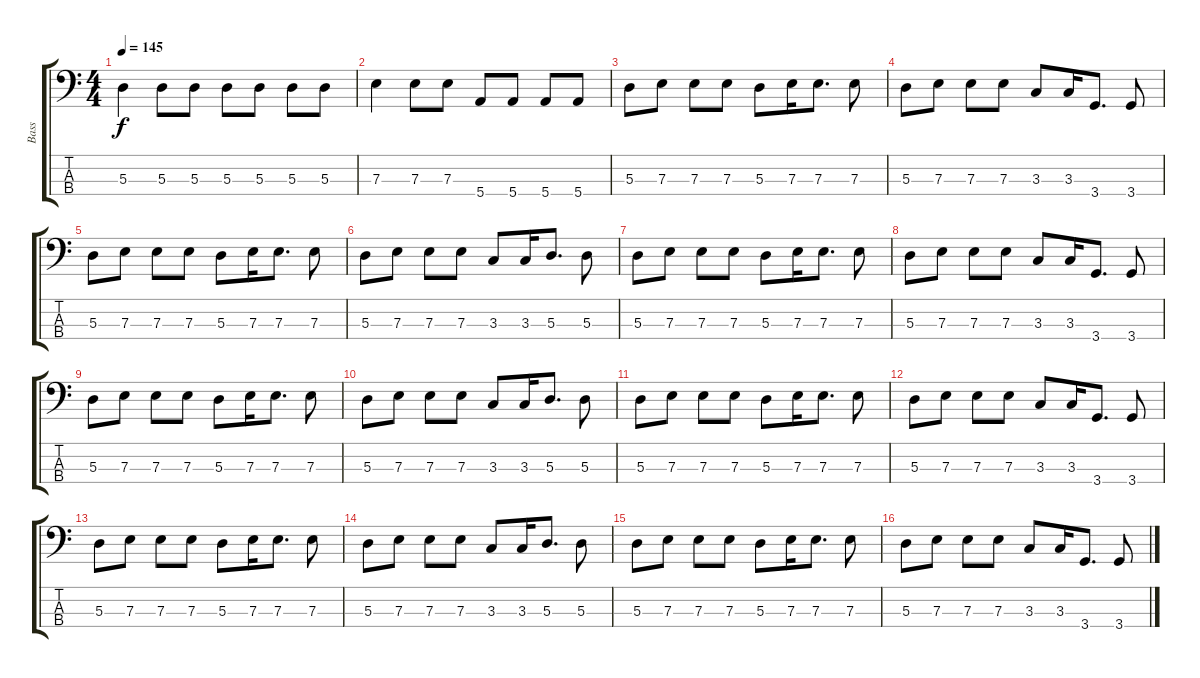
\track ("Bass" "Bass") {instrument electricbasspick}
\staff {score tabs}
\tuning (G2 D2 A1 E1) {hide}
\ts (4 4)
\tempo 145
\clef f4
\ks c
5.3.4{dy f} 5.3.8 5.3.8 5.3.8 5.3.8 5.3.8 5.3.8 |
7.3.4 7.3.8 7.3.8 5.4.8 5.4.8 5.4.8 5.4.8 |
5.3.8 7.3.8 7.3.8 7.3.8 5.3.8 7.3.16 7.3.8{d} 7.3.8 |
5.3.8 7.3.8 7.3.8 7.3.8 3.3.8 3.3.16 3.4.8{d} 3.4.8 |
5.3.8 7.3.8 7.3.8 7.3.8 5.3.8 7.3.16 7.3.8{d} 7.3.8 |
5.3.8 7.3.8 7.3.8 7.3.8 3.3.8 3.3.16 5.3.8{d} 5.3.8 |
5.3.8 7.3.8 7.3.8 7.3.8 5.3.8 7.3.16 7.3.8{d} 7.3.8 |
5.3.8 7.3.8 7.3.8 7.3.8 3.3.8 3.3.16 3.4.8{d} 3.4.8 |
5.3.8 7.3.8 7.3.8 7.3.8 5.3.8 7.3.16 7.3.8{d} 7.3.8 |
5.3.8 7.3.8 7.3.8 7.3.8 3.3.8 3.3.16 5.3.8{d} 5.3.8 |
5.3.8 7.3.8 7.3.8 7.3.8 5.3.8 7.3.16 7.3.8{d} 7.3.8 |
5.3.8 7.3.8 7.3.8 7.3.8 3.3.8 3.3.16 3.4.8{d} 3.4.8 |
5.3.8 7.3.8 7.3.8 7.3.8 5.3.8 7.3.16 7.3.8{d} 7.3.8 |
5.3.8 7.3.8 7.3.8 7.3.8 3.3.8 3.3.16 5.3.8{d} 5.3.8 |
5.3.8 7.3.8 7.3.8 7.3.8 5.3.8 7.3.16 7.3.8{d} 7.3.8 |
5.3.8 7.3.8 7.3.8 7.3.8 3.3.8 3.3.16 3.4.8{d} 3.4.8
